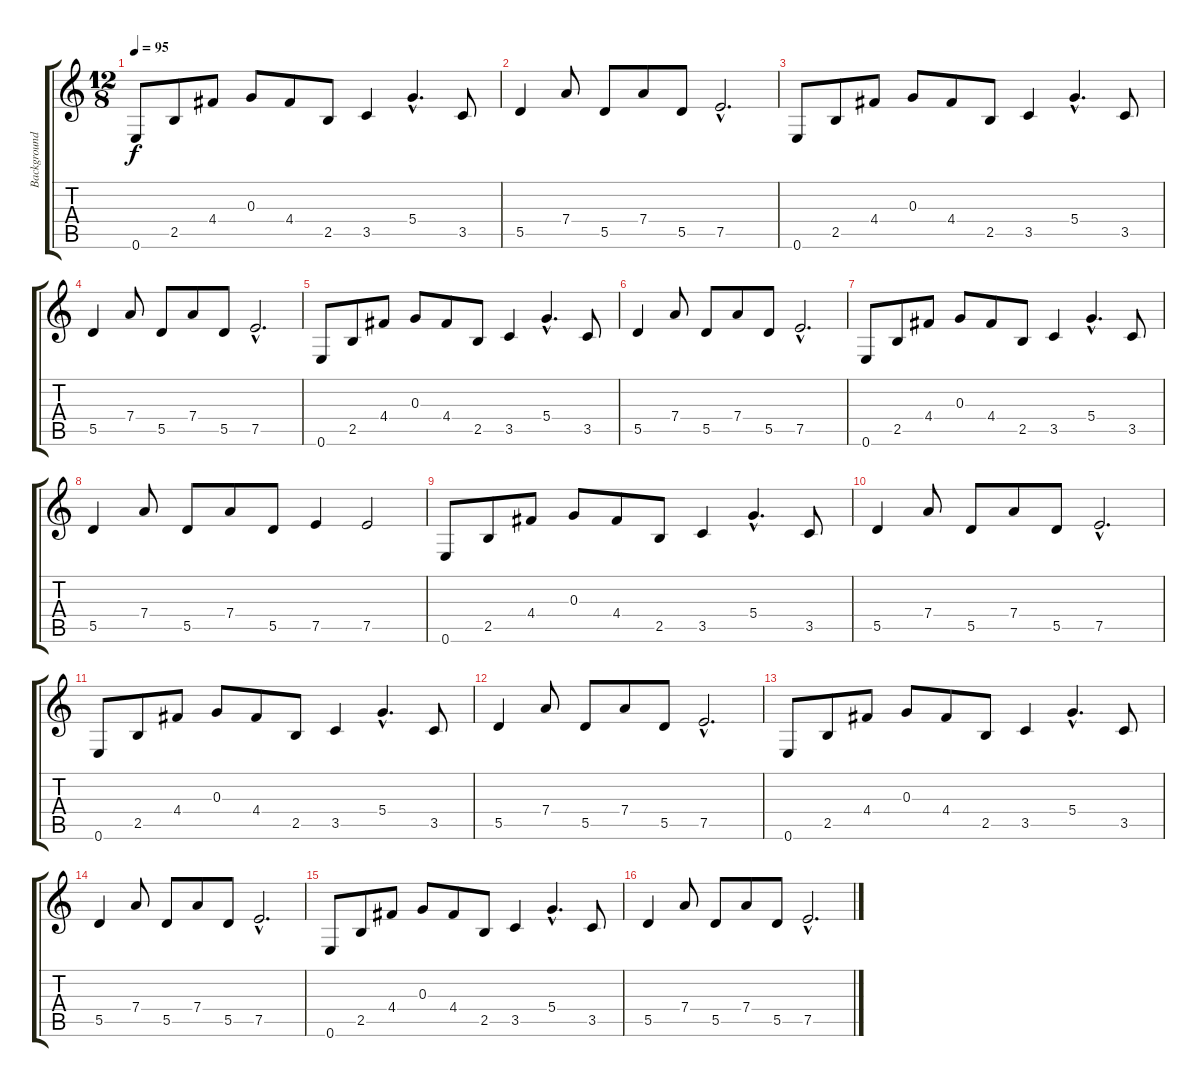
\track ("Background guitar" "Background") {instrument electricguitarclean}
\staff {score tabs}
\tuning (E4 B3 G3 D3 A2 E2) {hide}
\ts (12 8)
\tempo 95
\clef g2
\ks c
0.6.8{dy f} 2.5.8 4.4.8 0.3.8 4.4.8 2.5.8 3.5.4 5.4{hac}.4{d} 3.5.8 |
5.5.4 7.4.8 5.5.8 7.4.8 5.5.8 7.5{hac}.2{d} |
0.6.8 2.5.8 4.4.8 0.3.8 4.4.8 2.5.8 3.5.4 5.4{hac}.4{d} 3.5.8 |
5.5.4 7.4.8 5.5.8 7.4.8 5.5.8 7.5{hac}.2{d} |
0.6.8 2.5.8 4.4.8 0.3.8 4.4.8 2.5.8 3.5.4 5.4{hac}.4{d} 3.5.8 |
5.5.4 7.4.8 5.5.8 7.4.8 5.5.8 7.5{hac}.2{d} |
0.6.8 2.5.8 4.4.8 0.3.8 4.4.8 2.5.8 3.5.4 5.4{hac}.4{d} 3.5.8 |
5.5.4 7.4.8 5.5.8 7.4.8 5.5.8 7.5.4 7.5.2 |
0.6.8 2.5.8 4.4.8 0.3.8 4.4.8 2.5.8 3.5.4 5.4{hac}.4{d} 3.5.8 |
5.5.4 7.4.8 5.5.8 7.4.8 5.5.8 7.5{hac}.2{d} |
0.6.8 2.5.8 4.4.8 0.3.8 4.4.8 2.5.8 3.5.4 5.4{hac}.4{d} 3.5.8 |
5.5.4 7.4.8 5.5.8 7.4.8 5.5.8 7.5{hac}.2{d} |
0.6.8 2.5.8 4.4.8 0.3.8 4.4.8 2.5.8 3.5.4 5.4{hac}.4{d} 3.5.8 |
5.5.4 7.4.8 5.5.8 7.4.8 5.5.8 7.5{hac}.2{d} |
0.6.8 2.5.8 4.4.8 0.3.8 4.4.8 2.5.8 3.5.4 5.4{hac}.4{d} 3.5.8 |
5.5.4 7.4.8 5.5.8 7.4.8 5.5.8 7.5{hac}.2{d}
